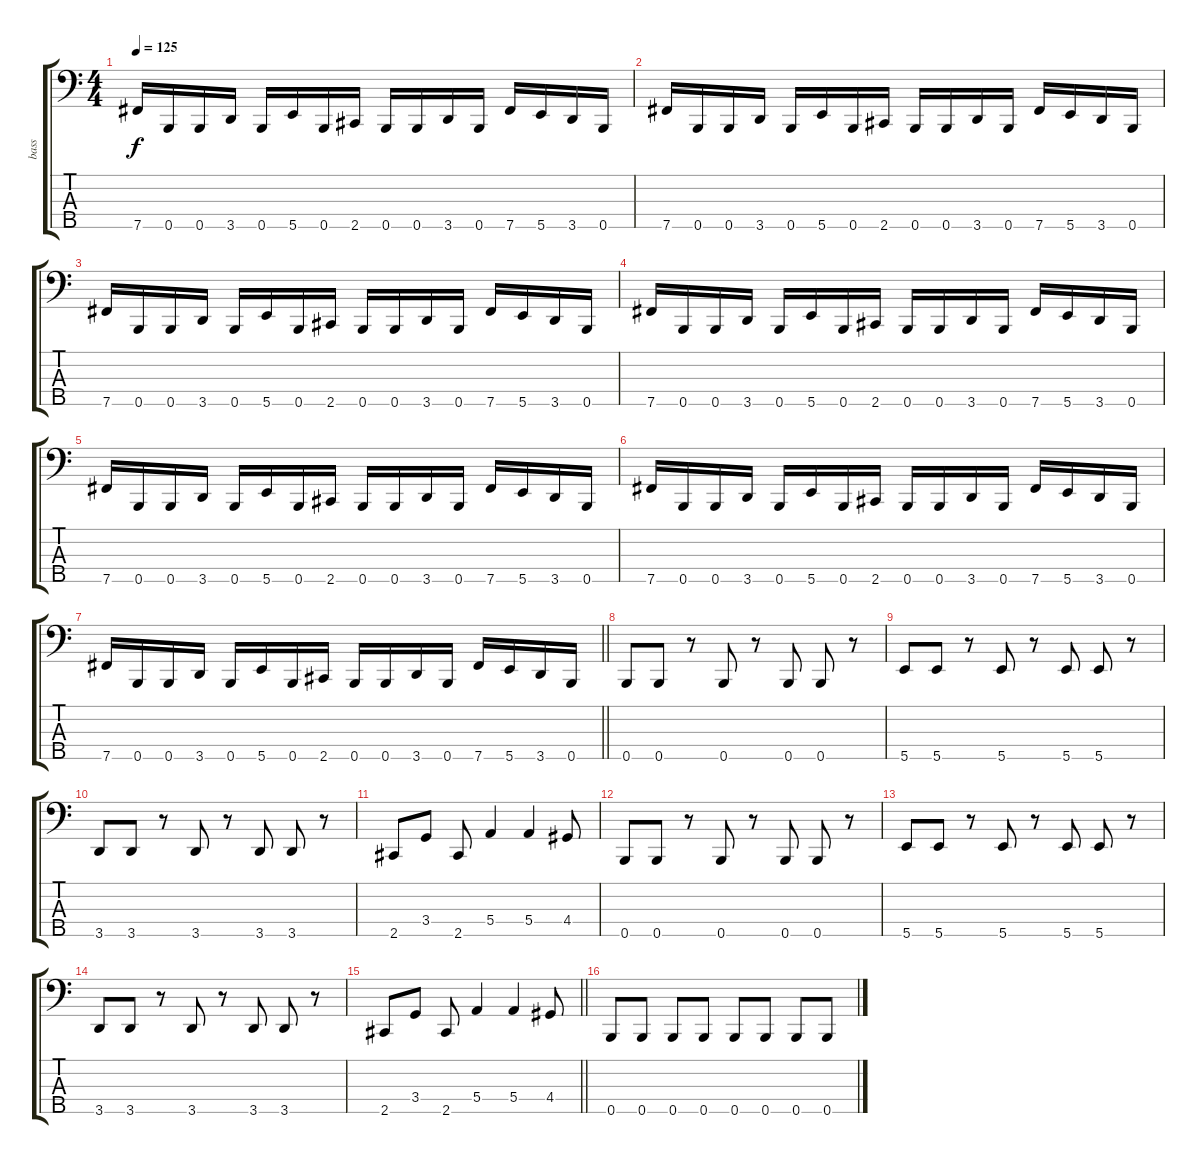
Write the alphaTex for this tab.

\track ("bass" "bass") {instrument electricbassfinger}
\staff {score tabs}
\tuning (G2 D2 A1 E1 B0) {hide}
\ts (4 4)
\tempo 125
\clef f4
\ks c
7.5.16{dy f} 0.5.16 0.5.16 3.5.16 0.5.16 5.5.16 0.5.16 2.5.16 0.5.16 0.5.16 3.5.16 0.5.16 7.5.16 5.5.16 3.5.16 0.5.16 |
7.5.16 0.5.16 0.5.16 3.5.16 0.5.16 5.5.16 0.5.16 2.5.16 0.5.16 0.5.16 3.5.16 0.5.16 7.5.16 5.5.16 3.5.16 0.5.16 |
7.5.16 0.5.16 0.5.16 3.5.16 0.5.16 5.5.16 0.5.16 2.5.16 0.5.16 0.5.16 3.5.16 0.5.16 7.5.16 5.5.16 3.5.16 0.5.16 |
7.5.16 0.5.16 0.5.16 3.5.16 0.5.16 5.5.16 0.5.16 2.5.16 0.5.16 0.5.16 3.5.16 0.5.16 7.5.16 5.5.16 3.5.16 0.5.16 |
7.5.16 0.5.16 0.5.16 3.5.16 0.5.16 5.5.16 0.5.16 2.5.16 0.5.16 0.5.16 3.5.16 0.5.16 7.5.16 5.5.16 3.5.16 0.5.16 |
7.5.16 0.5.16 0.5.16 3.5.16 0.5.16 5.5.16 0.5.16 2.5.16 0.5.16 0.5.16 3.5.16 0.5.16 7.5.16 5.5.16 3.5.16 0.5.16 |
\barLineRight lightlight
7.5.16 0.5.16 0.5.16 3.5.16 0.5.16 5.5.16 0.5.16 2.5.16 0.5.16 0.5.16 3.5.16 0.5.16 7.5.16 5.5.16 3.5.16 0.5.16 |
0.5.8 0.5.8 r.8 0.5.8 r.8 0.5.8 0.5.8 r.8 |
5.5.8 5.5.8 r.8 5.5.8 r.8 5.5.8 5.5.8 r.8 |
3.5.8 3.5.8 r.8 3.5.8 r.8 3.5.8 3.5.8 r.8 |
2.5.8 3.4.8 2.5.8 5.4.4 5.4.4 4.4.8 |
0.5.8 0.5.8 r.8 0.5.8 r.8 0.5.8 0.5.8 r.8 |
5.5.8 5.5.8 r.8 5.5.8 r.8 5.5.8 5.5.8 r.8 |
3.5.8 3.5.8 r.8 3.5.8 r.8 3.5.8 3.5.8 r.8 |
\barLineRight lightlight
2.5.8 3.4.8 2.5.8 5.4.4 5.4.4 4.4.8 |
0.5.8 0.5.8 0.5.8 0.5.8 0.5.8 0.5.8 0.5.8 0.5.8
